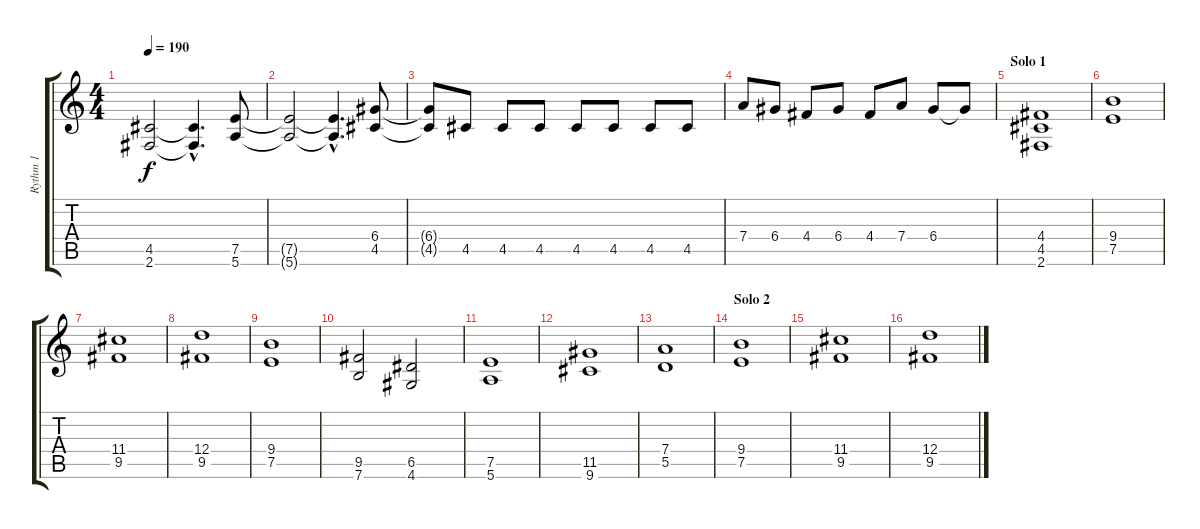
\track ("Rythm 1" "Rythm 1") {instrument distortionguitar}
\staff {score tabs}
\tuning (E4 B3 G3 D3 A2 E2) {hide}
\ts (4 4)
\tempo 190
\clef g2
\ks c
(4.5 2.6).2{dy f} (4.5{hac t} 2.6{hac t}).4{d} (7.5 5.6).8 |
(7.5{t} 5.6{t}).2 (7.5{hac t} 5.6{hac t}).4{d} (6.4 4.5).8 |
(6.4{t} 4.5{t}).8 4.5.8 4.5.8 4.5.8 4.5.8 4.5.8 4.5.8 4.5.8 |
7.4.8 6.4.8 4.4.8 6.4.8 4.4.8 7.4.8 6.4.8 6.4{t}.8 |
\section ("" "Solo 1 ")
(4.4 4.5 2.6).1 |
(9.4 7.5).1 |
(11.4 9.5).1 |
(12.4 9.5).1 |
(9.4 7.5).1 |
(9.5 7.6).2 (6.5 4.6).2 |
(7.5 5.6).1 |
(11.5 9.6).1 |
(7.4 5.5).1 |
\section ("" "Solo 2")
(9.4 7.5).1 |
(11.4 9.5).1 |
(12.4 9.5).1
